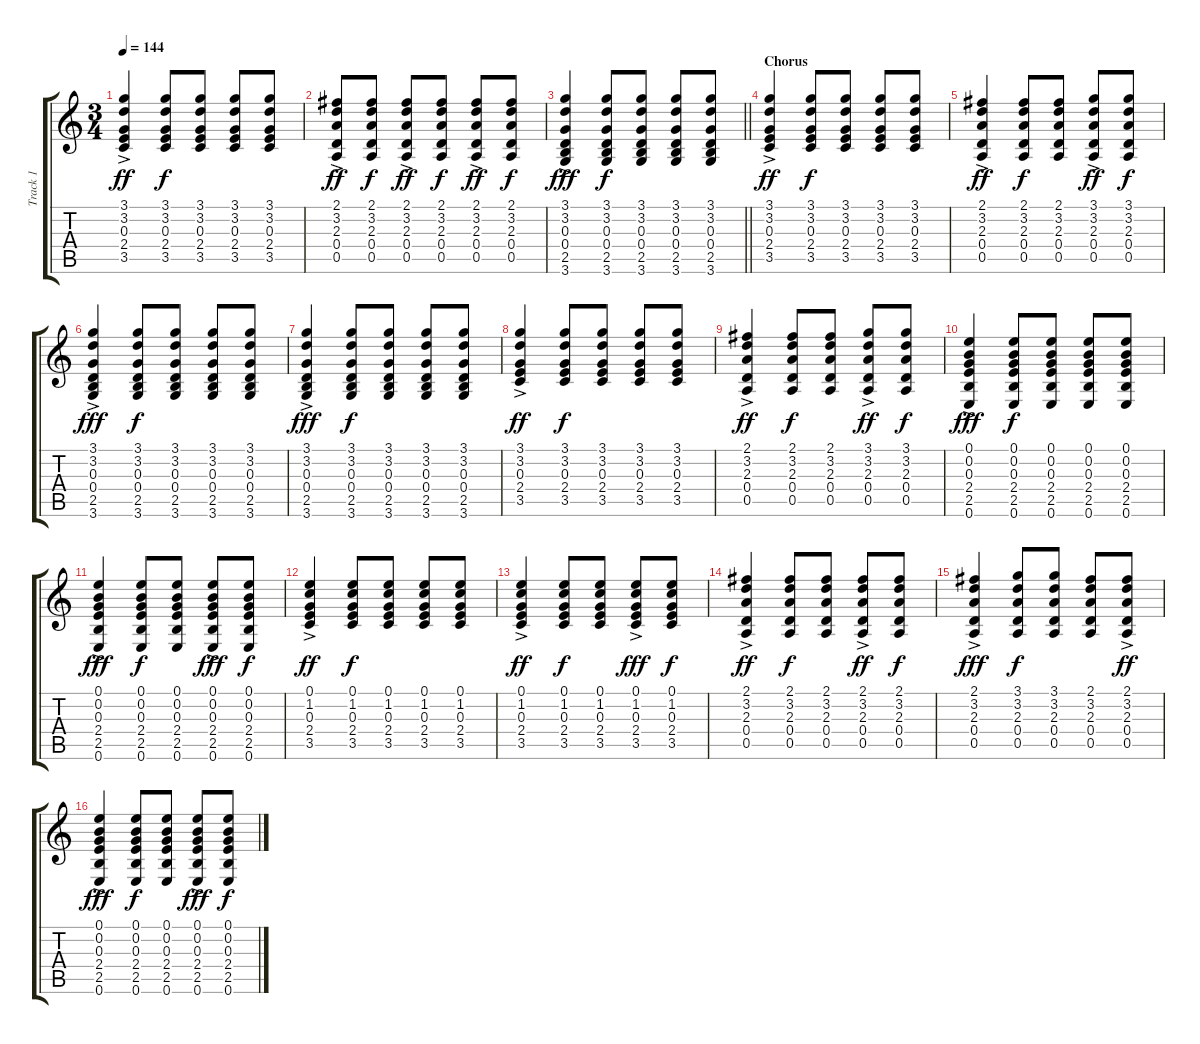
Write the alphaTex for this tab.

\track ("Track 1" "Track 1") {instrument acousticguitarsteel}
\staff {score tabs}
\tuning (E4 B3 G3 D3 A2 E2) {hide}
\ts (3 4)
\tempo 144
\clef g2
\ks c
(3.1{ac} 3.2{ac} 0.3{ac} 2.4{ac} 3.5{ac}).4{dy ff} (3.1 3.2 0.3 2.4 3.5).8{dy f} (3.1 3.2 0.3 2.4 3.5).8 (3.1 3.2 0.3 2.4 3.5).8 (3.1 3.2 0.3 2.4 3.5).8 |
(2.1{ac} 3.2{ac} 2.3{ac} 0.4{ac} 0.5{ac}).8{dy ff} (2.1 3.2 2.3 0.4 0.5).8{dy f} (2.1{ac} 3.2{ac} 2.3{ac} 0.4{ac} 0.5{ac}).8{dy ff} (2.1 3.2 2.3 0.4 0.5).8{dy f} (2.1{ac} 3.2{ac} 2.3{ac} 0.4{ac} 0.5{ac}).8{dy ff} (2.1 3.2 2.3 0.4 0.5).8{dy f} |
\barLineRight lightlight
(3.1{ac} 3.2{ac} 0.3{ac} 0.4{ac} 2.5{ac} 3.6{ac}).4{dy fff} (3.1 3.2 0.3 0.4 2.5 3.6).8{dy f} (3.1 3.2 0.3 0.4 2.5 3.6).8 (3.1 3.2 0.3 0.4 2.5 3.6).8 (3.1 3.2 0.3 0.4 2.5 3.6).8 |
\section ("" "Chorus")
(3.1{ac} 3.2{ac} 0.3{ac} 2.4{ac} 3.5{ac}).4{dy ff} (3.1 3.2 0.3 2.4 3.5).8{dy f} (3.1 3.2 0.3 2.4 3.5).8 (3.1 3.2 0.3 2.4 3.5).8 (3.1 3.2 0.3 2.4 3.5).8 |
(2.1{ac} 3.2{ac} 2.3{ac} 0.4{ac} 0.5{ac}).4{dy ff} (2.1 3.2 2.3 0.4 0.5).8{dy f} (2.1 3.2 2.3 0.4 0.5).8 (3.1{ac} 3.2{ac} 2.3{ac} 0.4{ac} 0.5{ac}).8{dy ff} (3.1 3.2 2.3 0.4 0.5).8{dy f} |
(3.1{ac} 3.2{ac} 0.3{ac} 0.4{ac} 2.5{ac} 3.6{ac}).4{dy fff} (3.1 3.2 0.3 0.4 2.5 3.6).8{dy f} (3.1 3.2 0.3 0.4 2.5 3.6).8 (3.1 3.2 0.3 0.4 2.5 3.6).8 (3.1 3.2 0.3 0.4 2.5 3.6).8 |
(3.1{ac} 3.2{ac} 0.3{ac} 0.4{ac} 2.5{ac} 3.6{ac}).4{dy fff} (3.1 3.2 0.3 0.4 2.5 3.6).8{dy f} (3.1 3.2 0.3 0.4 2.5 3.6).8 (3.1 3.2 0.3 0.4 2.5 3.6).8 (3.1 3.2 0.3 0.4 2.5 3.6).8 |
(3.1{ac} 3.2{ac} 0.3{ac} 2.4{ac} 3.5{ac}).4{dy ff} (3.1 3.2 0.3 2.4 3.5).8{dy f} (3.1 3.2 0.3 2.4 3.5).8 (3.1 3.2 0.3 2.4 3.5).8 (3.1 3.2 0.3 2.4 3.5).8 |
(2.1{ac} 3.2{ac} 2.3{ac} 0.4{ac} 0.5{ac}).4{dy ff} (2.1 3.2 2.3 0.4 0.5).8{dy f} (2.1 3.2 2.3 0.4 0.5).8 (3.1{ac} 3.2{ac} 2.3{ac} 0.4{ac} 0.5{ac}).8{dy ff} (3.1 3.2 2.3 0.4 0.5).8{dy f} |
(0.1{ac} 0.2{ac} 0.3{ac} 2.4{ac} 2.5{ac} 0.6{ac}).4{dy fff} (0.1 0.2 0.3 2.4 2.5 0.6).8{dy f} (0.1 0.2 0.3 2.4 2.5 0.6).8 (0.1 0.2 0.3 2.4 2.5 0.6).8 (0.1 0.2 0.3 2.4 2.5 0.6).8 |
(0.1{ac} 0.2{ac} 0.3{ac} 2.4{ac} 2.5{ac} 0.6{ac}).4{dy fff} (0.1 0.2 0.3 2.4 2.5 0.6).8{dy f} (0.1 0.2 0.3 2.4 2.5 0.6).8 (0.1{ac} 0.2{ac} 0.3{ac} 2.4{ac} 2.5{ac} 0.6{ac}).8{dy fff} (0.1 0.2 0.3 2.4 2.5 0.6).8{dy f} |
(0.1{ac} 1.2{ac} 0.3{ac} 2.4{ac} 3.5{ac}).4{dy ff} (0.1 1.2 0.3 2.4 3.5).8{dy f} (0.1 1.2 0.3 2.4 3.5).8 (0.1 1.2 0.3 2.4 3.5).8 (0.1 1.2 0.3 2.4 3.5).8 |
(0.1{ac} 1.2{ac} 0.3{ac} 2.4{ac} 3.5{ac}).4{dy ff} (0.1 1.2 0.3 2.4 3.5).8{dy f} (0.1 1.2 0.3 2.4 3.5).8 (0.1{ac} 1.2{ac} 0.3{ac} 2.4{ac} 3.5{ac}).8{dy fff} (0.1 1.2 0.3 2.4 3.5).8{dy f} |
(2.1{ac} 3.2{ac} 2.3{ac} 0.4{ac} 0.5{ac}).4{dy ff} (2.1 3.2 2.3 0.4 0.5).8{dy f} (2.1 3.2 2.3 0.4 0.5).8 (2.1{ac} 3.2{ac} 2.3{ac} 0.4{ac} 0.5{ac}).8{dy ff} (2.1 3.2 2.3 0.4 0.5).8{dy f} |
(2.1{ac} 3.2{ac} 2.3{ac} 0.4{ac} 0.5{ac}).4{dy fff} (3.1 3.2 2.3 0.4 0.5).8{dy f} (3.1 3.2 2.3 0.4 0.5).8 (2.1 3.2 2.3 0.4 0.5).8 (2.1{ac} 3.2{ac} 2.3{ac} 0.4{ac} 0.5{ac}).8{dy ff} |
(0.1{ac} 0.2{ac} 0.3{ac} 2.4{ac} 2.5{ac} 0.6{ac}).4{dy fff} (0.1 0.2 0.3 2.4 2.5 0.6).8{dy f} (0.1 0.2 0.3 2.4 2.5 0.6).8 (0.1{ac} 0.2{ac} 0.3{ac} 2.4{ac} 2.5{ac} 0.6{ac}).8{dy fff} (0.1 0.2 0.3 2.4 2.5 0.6).8{dy f}
